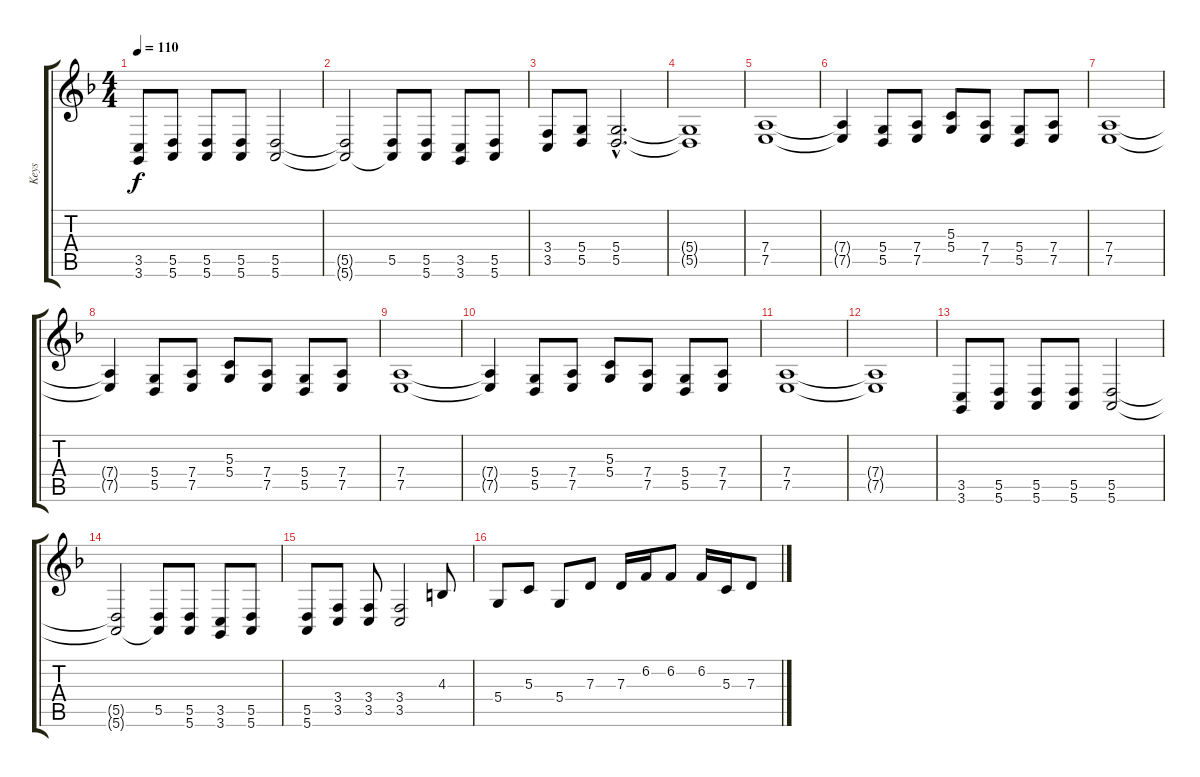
\track ("Keys" "Keys") {instrument drawbarorgan}
\staff {score tabs}
\tuning (E4 B3 G3 D3 A2 E2) {hide}
\ts (4 4)
\tempo 110
\clef g2
\ks f
(3.5 3.6).8{dy f} (5.5 5.6).8 (5.5 5.6).8 (5.5 5.6).8 (5.5 5.6).2 |
(5.5{t} 5.6{t}).2 (5.5 5.6{t}).8 (5.5 5.6).8 (3.5 3.6).8 (5.5 5.6).8 |
(3.4 3.5).8 (5.4 5.5).8 (5.4{hac} 5.5{hac}).2{d} |
(5.4{t} 5.5{t}).1 |
(7.4 7.5).1 |
(7.4{t} 7.5{t}).4 (5.4 5.5).8 (7.4 7.5).8 (5.3 5.4).8 (7.4 7.5).8 (5.4 5.5).8 (7.4 7.5).8 |
(7.4 7.5).1 |
(7.4{t} 7.5{t}).4 (5.4 5.5).8 (7.4 7.5).8 (5.3 5.4).8 (7.4 7.5).8 (5.4 5.5).8 (7.4 7.5).8 |
(7.4 7.5).1 |
(7.4{t} 7.5{t}).4 (5.4 5.5).8 (7.4 7.5).8 (5.3 5.4).8 (7.4 7.5).8 (5.4 5.5).8 (7.4 7.5).8 |
(7.4 7.5).1 |
(7.4{t} 7.5{t}).1 |
(3.5 3.6).8 (5.5 5.6).8 (5.5 5.6).8 (5.5 5.6).8 (5.5 5.6).2 |
(5.5{t} 5.6{t}).2 (5.5 5.6{t}).8 (5.5 5.6).8 (3.5 3.6).8 (5.5 5.6).8 |
(5.5 5.6).8 (3.4 3.5).8 (3.4 3.5).8 (3.4 3.5).2 4.3.8 |
5.4.8 5.3.8 5.4.8 7.3.8 7.3.16 6.2.16 6.2.8 6.2.16 5.3.16 7.3.8
